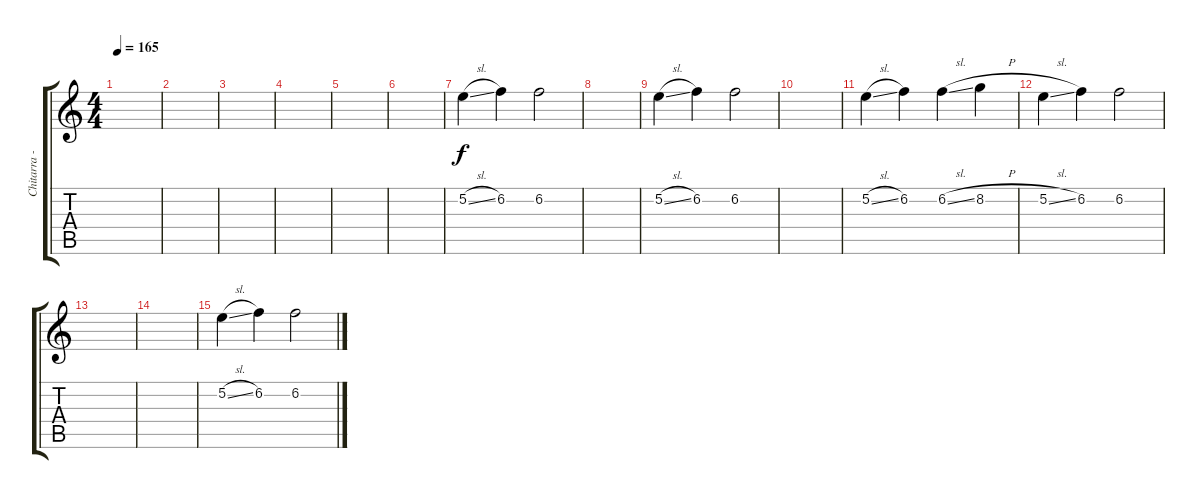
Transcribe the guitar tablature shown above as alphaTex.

\track ("Chitarra - 2" "Chitarra -") {instrument acousticguitarsteel}
\staff {score tabs}
\tuning (E4 B3 G3 D3 A2 E2) {hide}
\ts (4 4)
\tempo 165
\clef g2
\ks c
|
|
|
|
|
|
5.2{sl}.4 6.2.4 6.2.2 |
|
5.2{sl}.4 6.2.4 6.2.2 |
|
5.2{sl}.4 6.2.4 6.2{sl}.4 8.2{h}.4 |
5.2{sl}.4 6.2.4 6.2.2 |
|
|
5.2{sl}.4 6.2.4 6.2.2
